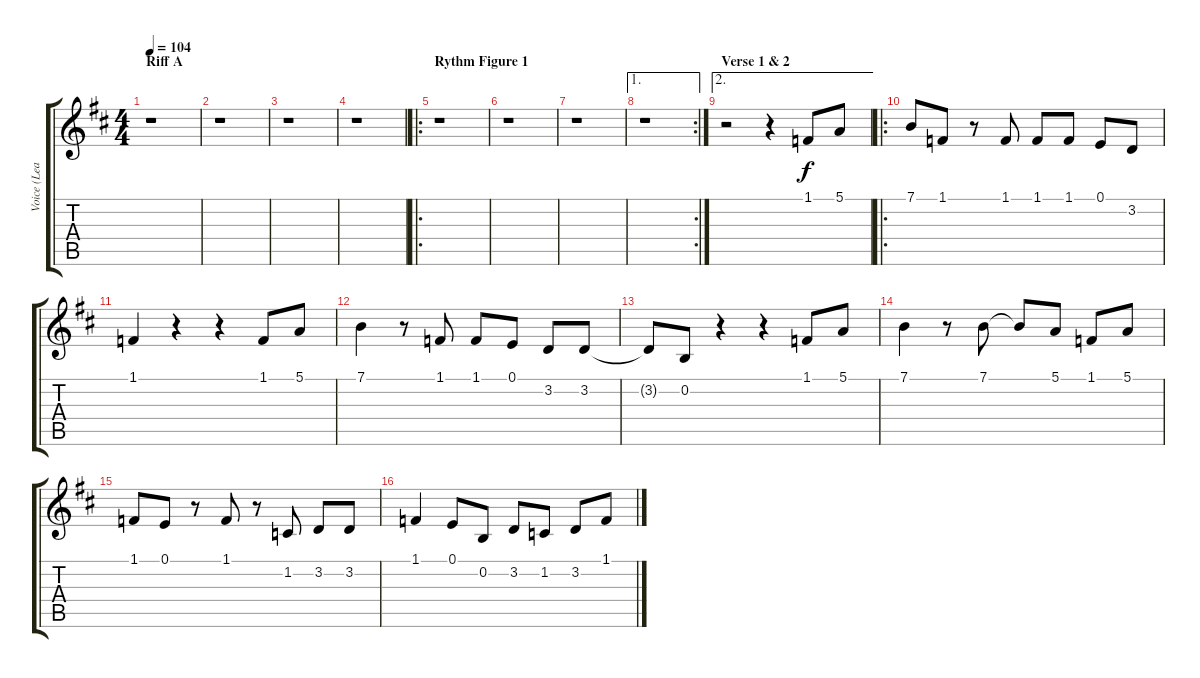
\track ("Voice (Lead)" "Voice (Lea") {instrument harmonica}
\staff {score tabs}
\tuning (E4 B3 G3 D3 A2 E2) {hide}
\ts (4 4)
\section ("" "Riff A")
\tempo 104
\clef g2
\ks d
r.1{dy f instrument harmonica} |
r.1 |
r.1 |
r.1 |
\ro
\section ("" "Rythm Figure 1")
r.1 |
r.1 |
r.1 |
\ae 1
\rc 2
r.1 |
\ae 2
\section ("" "Verse 1 & 2")
r.2 r.4 1.1.8 5.1.8 |
\ro
7.1.8 1.1.8 r.8 1.1.8 1.1.8 1.1.8 0.1.8 3.2.8 |
1.1.4 r.4 r.4 1.1.8 5.1.8 |
7.1.4 r.8 1.1.8 1.1.8 0.1.8 3.2.8 3.2.8 |
3.2{t}.8 0.2.8 r.4 r.4 1.1.8 5.1.8 |
7.1.4 r.8 7.1.8 7.1{t}.8 5.1.8 1.1.8 5.1.8 |
1.1.8 0.1.8 r.8 1.1.8 r.8 1.2.8 3.2.8 3.2.8 |
1.1.4 0.1.8 0.2.8 3.2.8 1.2.8 3.2.8 1.1.8
